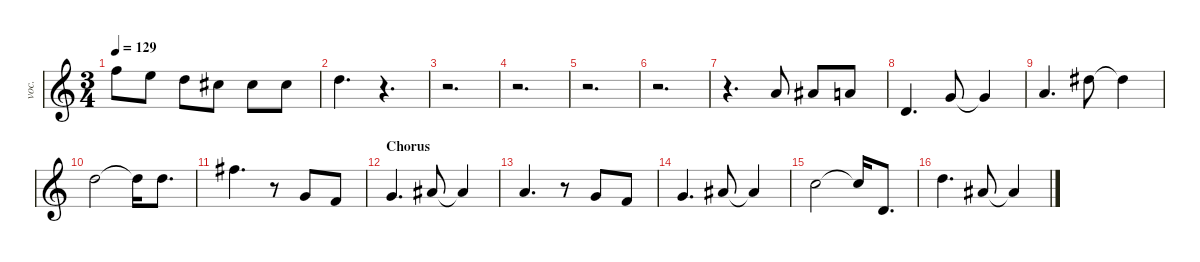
\defaultSystemsLayout 4
\hideDynamics
\bracketExtendMode nobrackets
\otherSystemsTrackNameOrientation horizontal
\track ("Vocal" "voc.") {instrument acousticgrandpiano}
\staff {score}
\tuning (E4 B3 G3 D3 A2 E2)
\ts (3 4)
\tempo 129
\clef g2
\ks c
13.1.8{dy fff} 12.1.8 15.2.8 14.2{acc #}.8 14.2{acc #}.8 14.2{acc #}.8 |
15.2.4{d} r.4{d} |
r.2{d} |
r.2{d} |
r.2{d} |
r.2{d} |
r.4{d} 14.3.8 15.3{acc #}.8 14.3.8 |
12.4.4{d} 12.3.8 12.3{t}.4 |
14.3.4{d} 16.2{acc #}.8 16.2{t acc #}.4 |
15.2.2 15.2{t}.16 15.2.8{d} |
14.1{acc #}.4{d} r.8 17.4.8 15.4.8 |
\section ("" "Chorus")
17.4.4{d} 15.3{acc #}.8 15.3{t acc #}.4 |
14.3.4{d} r.8 17.4.8 15.4.8 |
17.4.4{d} 15.3{acc #}.8 15.3{t acc #}.4 |
17.3.2 17.3{t}.16 17.5.8{d} |
15.2.4{d} 15.3{acc #}.8 15.3{t acc #}.4
